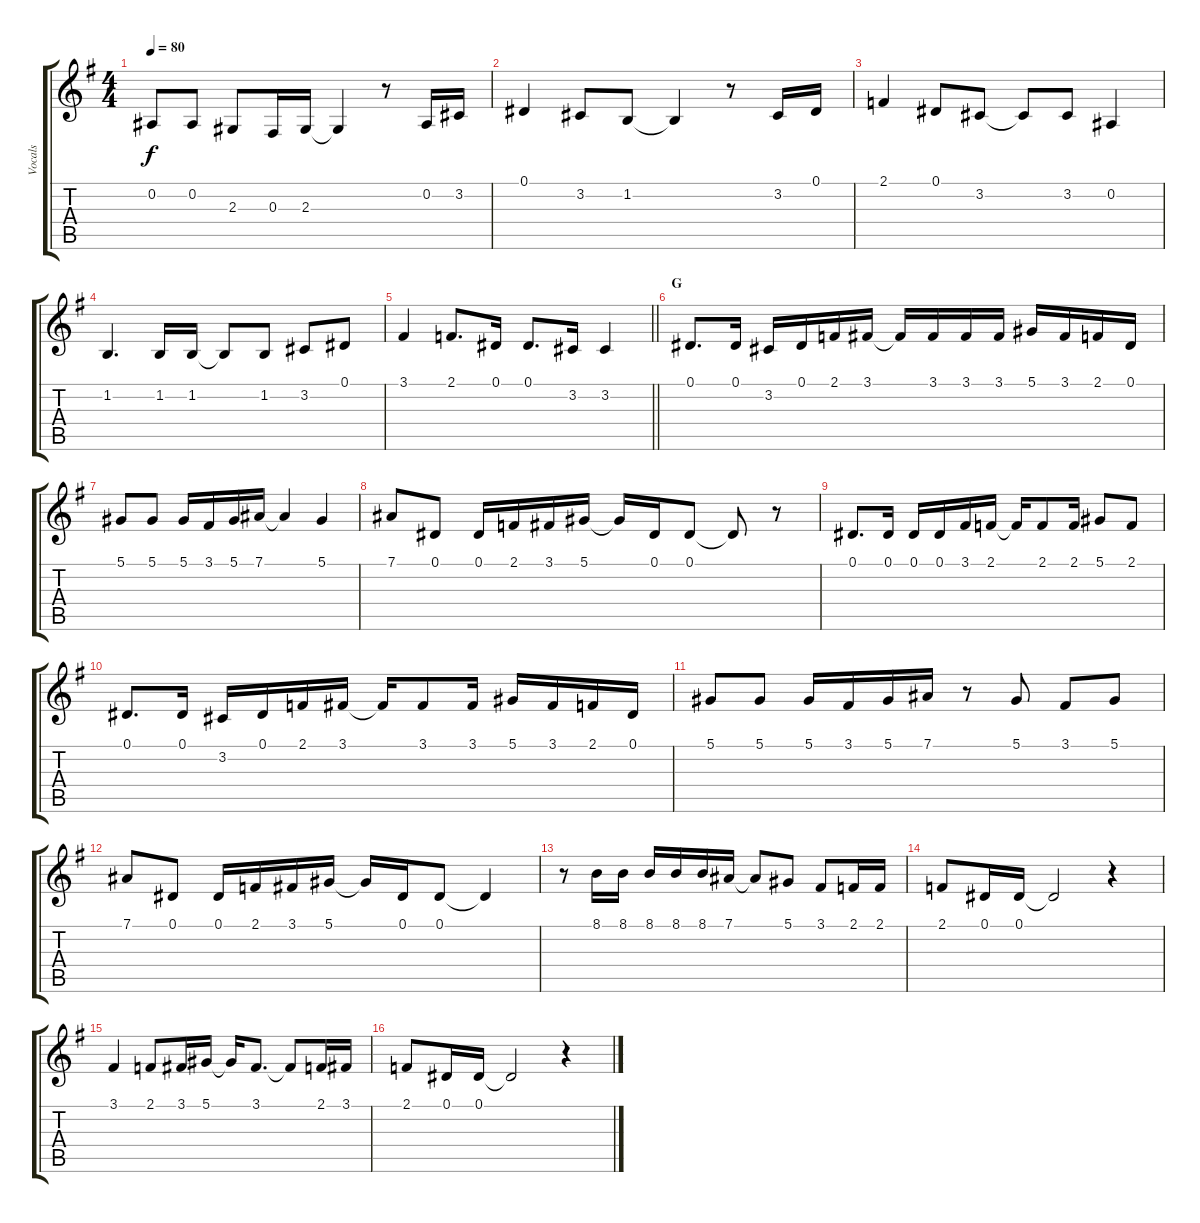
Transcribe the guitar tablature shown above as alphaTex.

\track ("Vocals" "Vocals") {instrument voiceoohs}
\staff {score tabs}
\tuning (Eb4 Bb3 Gb3 Db3 Ab2 Eb2) {hide}
\ts (4 4)
\tempo 80
\clef g2
\ks g
0.2.8{dy f} 0.2.8 2.3.8 0.3.16 2.3.16 2.3{t}.4 r.8 0.2.16 3.2.16 |
0.1.4 3.2.8 1.2.8 1.2{t}.4 r.8 3.2.16 0.1.16 |
2.1.4 0.1.8 3.2.8 3.2{t}.8 3.2.8 0.2.4 |
1.2.4{d} 1.2.16 1.2.16 1.2{t}.8 1.2.8 3.2.8 0.1.8 |
\barLineRight lightlight
3.1.4 2.1.8{d} 0.1.16 0.1.8{d} 3.2.16 3.2.4 |
\section ("" "G")
0.1.8{d} 0.1.16 3.2.16 0.1.16 2.1.16 3.1.16 3.1{t}.16 3.1.16 3.1.16 3.1.16 5.1.16 3.1.16 2.1.16 0.1.16 |
5.1.8 5.1.8 5.1.16 3.1.16 5.1.16 7.1.16 7.1{t}.4 5.1.4 |
7.1.8 0.1.8 0.1.16 2.1.16 3.1.16 5.1.16 5.1{t}.16 0.1.16 0.1.8 0.1{t}.8 r.8 |
0.1.8{d} 0.1.16 0.1.16 0.1.16 3.1.16 2.1.16 2.1{t}.16 2.1.8 2.1.16 5.1.8 2.1.8 |
0.1.8{d} 0.1.16 3.2.16 0.1.16 2.1.16 3.1.16 3.1{t}.16 3.1.8 3.1.16 5.1.16 3.1.16 2.1.16 0.1.16 |
5.1.8 5.1.8 5.1.16 3.1.16 5.1.16 7.1.16 r.8 5.1.8 3.1.8 5.1.8 |
7.1.8 0.1.8 0.1.16 2.1.16 3.1.16 5.1.16 5.1{t}.16 0.1.16 0.1.8 0.1{t}.4 |
r.8 8.1.16 8.1.16 8.1.16 8.1.16 8.1.16 7.1.16 7.1{t}.8 5.1.8 3.1.8 2.1.16 2.1.16 |
2.1.8 0.1.16 0.1.16 0.1{t}.2 r.4 |
3.1.4 2.1.8 3.1.16 5.1.16 5.1{t}.16 3.1.8{d} 3.1{t}.8 2.1.16 3.1.16 |
2.1.8 0.1.16 0.1.16 0.1{t}.2 r.4
